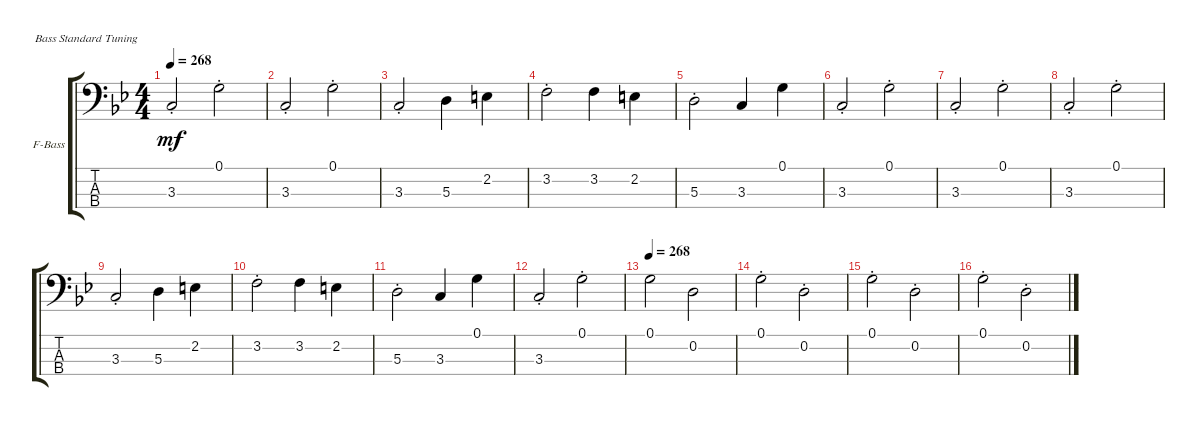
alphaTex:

\defaultSystemsLayout 4
\bracketExtendMode groupsimilarinstruments
\firstSystemTrackNameOrientation horizontal
\otherSystemsTrackNameOrientation horizontal
\track ("Fretless Bass" "F-Bass") {instrument fretlessbass}
\staff {score tabs}
\tuning (G2 D2 A1 E1)
\ts (4 4)
\tempo 268
\clef f4
\ks gminor
3.3{st}.2{dy mf} 0.1{st}.2 |
3.3{st}.2 0.1{st}.2 |
3.3{st}.2 5.3.4 2.2.4 |
3.2{st}.2 3.2.4 2.2.4 |
5.3{st}.2 3.3.4 0.1.4 |
3.3{st}.2 0.1{st}.2 |
3.3{st}.2 0.1{st}.2 |
3.3{st}.2 0.1{st}.2 |
3.3{st}.2 5.3.4 2.2.4 |
3.2{st}.2 3.2.4 2.2.4 |
5.3{st}.2 3.3.4 0.1.4 |
3.3{st}.2 0.1{st}.2 |
\tempo 268
0.1.2 0.2.2 |
0.1{st}.2 0.2{st}.2 |
0.1{st}.2 0.2{st}.2 |
0.1{st}.2 0.2{st}.2
